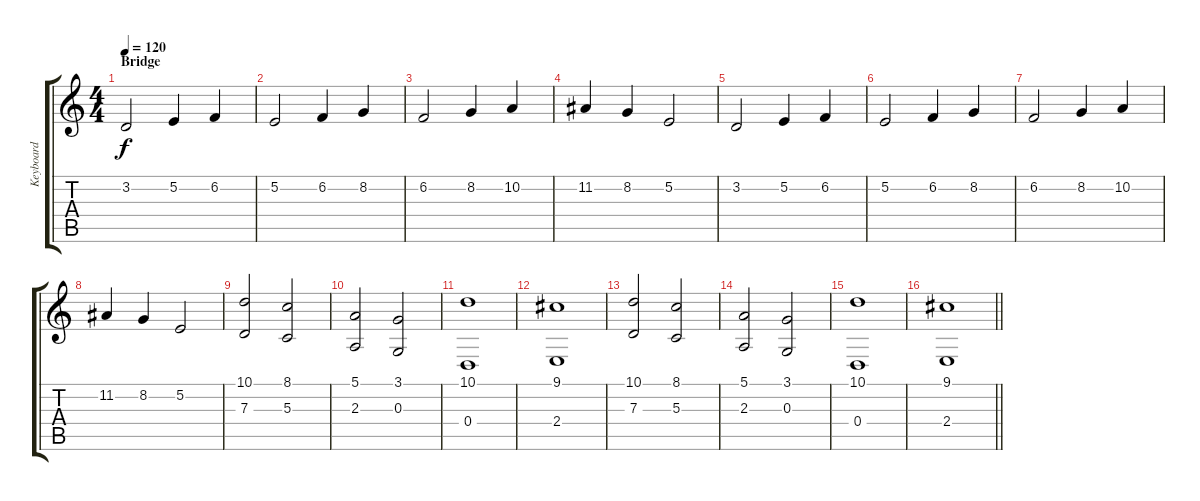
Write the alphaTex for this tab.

\track ("Keyboard" "Keyboard") {instrument flute}
\staff {score tabs}
\tuning (E4 B3 G3 D3 A2 E2) {hide}
\ts (4 4)
\section ("" "Bridge")
\tempo 120
\clef g2
\ks c
3.2.2{dy f} 5.2.4 6.2.4 |
5.2.2 6.2.4 8.2.4 |
6.2.2 8.2.4 10.2.4 |
11.2.4 8.2.4 5.2.2 |
3.2.2 5.2.4 6.2.4 |
5.2.2 6.2.4 8.2.4 |
6.2.2 8.2.4 10.2.4 |
11.2.4 8.2.4 5.2.2 |
(10.1 7.3).2{instrument stringensemble1} (8.1 5.3).2 |
(5.1 2.3).2 (3.1 0.3).2 |
(10.1 0.4).1 |
(9.1 2.4).1 |
(10.1 7.3).2{instrument stringensemble1} (8.1 5.3).2 |
(5.1 2.3).2 (3.1 0.3).2 |
(10.1 0.4).1 |
\barLineRight lightlight
(9.1 2.4).1
